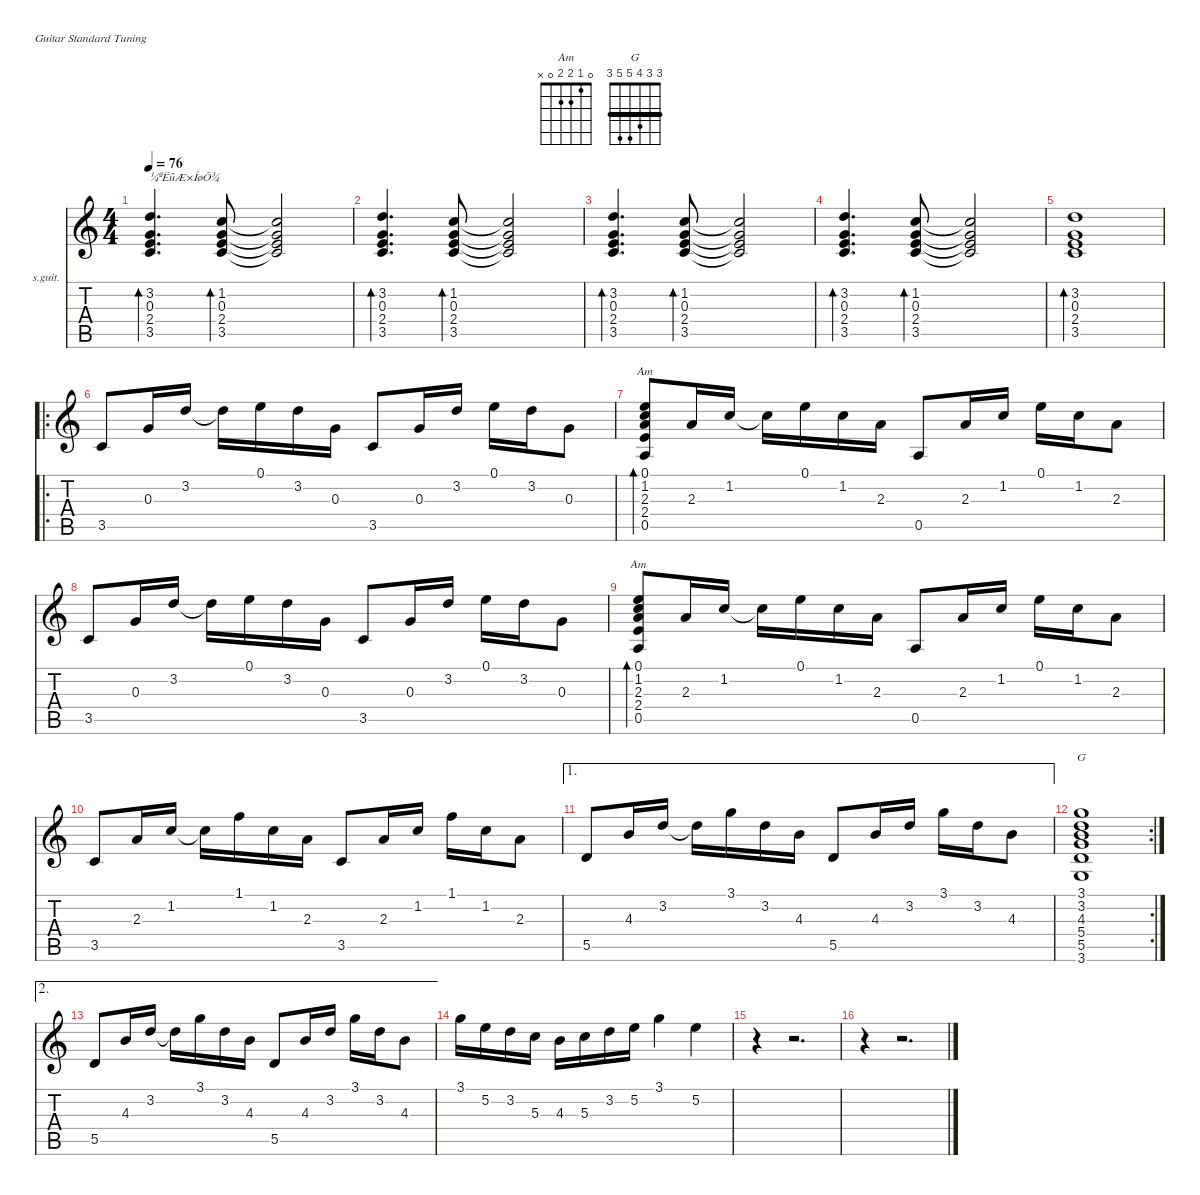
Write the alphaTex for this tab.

\defaultSystemsLayout 4
\hideDynamics
\bracketExtendMode nobrackets
\firstSystemTrackNameOrientation horizontal
\otherSystemsTrackNameOrientation horizontal
\track ("¼ªËû" "s.guit.") {instrument acousticguitarsteel}
\staff {score tabs}
\tuning (E4 B3 G3 D3 A2 E2)
\chord ("Am" 0 1 2 2 0 x)
\chord ("G" 3 3 4 5 5 3) {barre (3 3)}
\ts (4 4)
\beaming (8 2 2 2 2)
\tempo 76
\clef g2
\ks c
(3.2 0.3 2.4 3.5).4{d bd 60 txt "¼ªËûÆ×ÍøÕ¾" dy f instrument acousticguitarsteel} (1.2 0.3 2.4 3.5).8{bd 60} (1.2{t} 0.3{t} 2.4{t} 3.5{t}).2 |
(3.2 0.3 2.4 3.5).4{d bd 60} (1.2 0.3 2.4 3.5).8{bd 60} (1.2{t} 0.3{t} 2.4{t} 3.5{t}).2 |
(3.2 0.3 2.4 3.5).4{d bd 60} (1.2 0.3 2.4 3.5).8{bd 60} (1.2{t} 0.3{t} 2.4{t} 3.5{t}).2 |
(3.2 0.3 2.4 3.5).4{d bd 60} (1.2 0.3 2.4 3.5).8{bd 60} (1.2{t} 0.3{t} 2.4{t} 3.5{t}).2 |
(3.2 0.3 2.4 3.5).1{bd 60} |
\ro
3.5.8 0.3.16 3.2.16 3.2{t}.16 0.1.16 3.2.16 0.3.16 3.5.8 0.3.16 3.2.16 0.1.16 3.2.16 0.3.8 |
(0.1 1.2 2.3 2.4 0.5).8{bd 240 ch "Am"} 2.3.16 1.2.16 1.2{t}.16 0.1.16 1.2.16 2.3.16 0.5.8 2.3.16 1.2.16 0.1.16 1.2.16 2.3.8 |
3.5.8 0.3.16 3.2.16 3.2{t}.16 0.1.16 3.2.16 0.3.16 3.5.8 0.3.16 3.2.16 0.1.16 3.2.16 0.3.8 |
(0.1 1.2 2.3 2.4 0.5).8{bd 240 ch "Am"} 2.3.16 1.2.16 1.2{t}.16 0.1.16 1.2.16 2.3.16 0.5.8 2.3.16 1.2.16 0.1.16 1.2.16 2.3.8 |
3.5.8 2.3.16 1.2.16 1.2{t}.16 1.1.16 1.2.16 2.3.16 3.5.8 2.3.16 1.2.16 1.1.16 1.2.16 2.3.8 |
\ae 1
5.5.8 4.3.16 3.2.16 3.2{t}.16 3.1.16 3.2.16 4.3.16 5.5.8 4.3.16 3.2.16 3.1.16 3.2.16 4.3.8 |
\rc 2
(3.1 3.2 4.3 5.4 5.5 3.6).1{ch "G"} |
\ae 2
5.5.8 4.3.16 3.2.16 3.2{t}.16 3.1.16 3.2.16 4.3.16 5.5.8 4.3.16 3.2.16 3.1.16 3.2.16 4.3.8 |
3.1.16 5.2.16 3.2.16 5.3.16 4.3.16 5.3.16 3.2.16 5.2.16 3.1.4 5.2.4 |
r.4 r.2{d} |
r.4 r.2{d}
